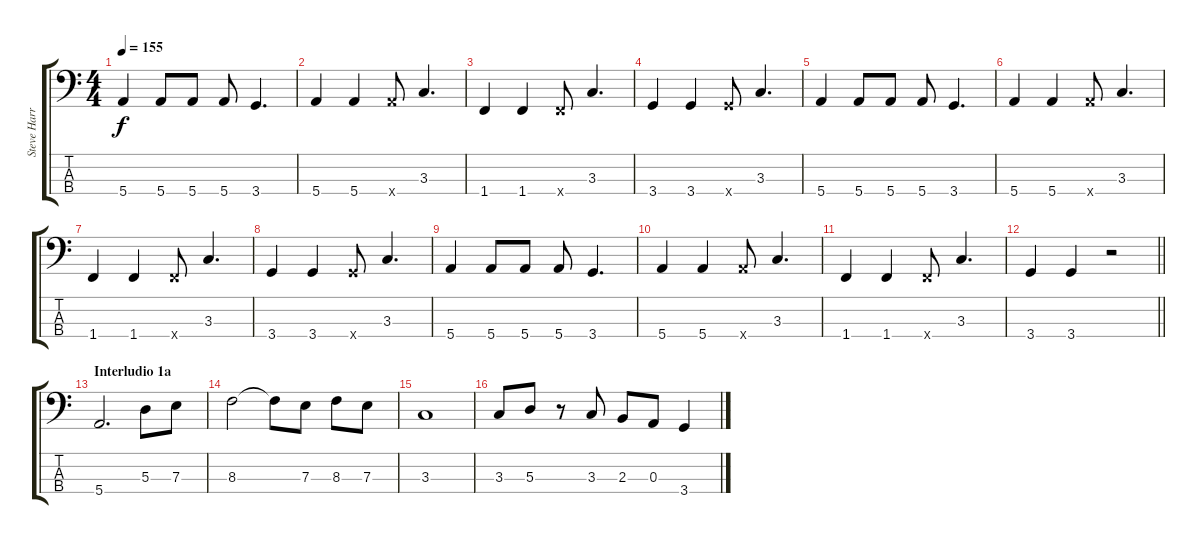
\track ("Steve Harris" "Steve Harr") {instrument electricbassfinger}
\staff {score tabs}
\tuning (G2 D2 A1 E1) {hide}
\ts (4 4)
\tempo 155
\clef f4
\ks c
5.4.4{dy f} 5.4.8 5.4.8 5.4.8 3.4.4{d} |
5.4.4 5.4.4 5.4{x}.8 3.3.4{d} |
1.4.4 1.4.4 1.4{x}.8 3.3.4{d} |
3.4.4 3.4.4 3.4{x}.8 3.3.4{d} |
5.4.4 5.4.8 5.4.8 5.4.8 3.4.4{d} |
5.4.4 5.4.4 5.4{x}.8 3.3.4{d} |
1.4.4 1.4.4 1.4{x}.8 3.3.4{d} |
3.4.4 3.4.4 3.4{x}.8 3.3.4{d} |
5.4.4 5.4.8 5.4.8 5.4.8 3.4.4{d} |
5.4.4 5.4.4 5.4{x}.8 3.3.4{d} |
1.4.4 1.4.4 1.4{x}.8 3.3.4{d} |
\barLineRight lightlight
3.4.4 3.4.4 r.2 |
\section ("" "Interludio 1a")
5.4.2{d} 5.3.8 7.3.8 |
8.3.2 8.3{t}.8 7.3.8 8.3.8 7.3.8 |
3.3.1 |
3.3.8 5.3.8 r.8 3.3.8 2.3.8 0.3.8 3.4.4
